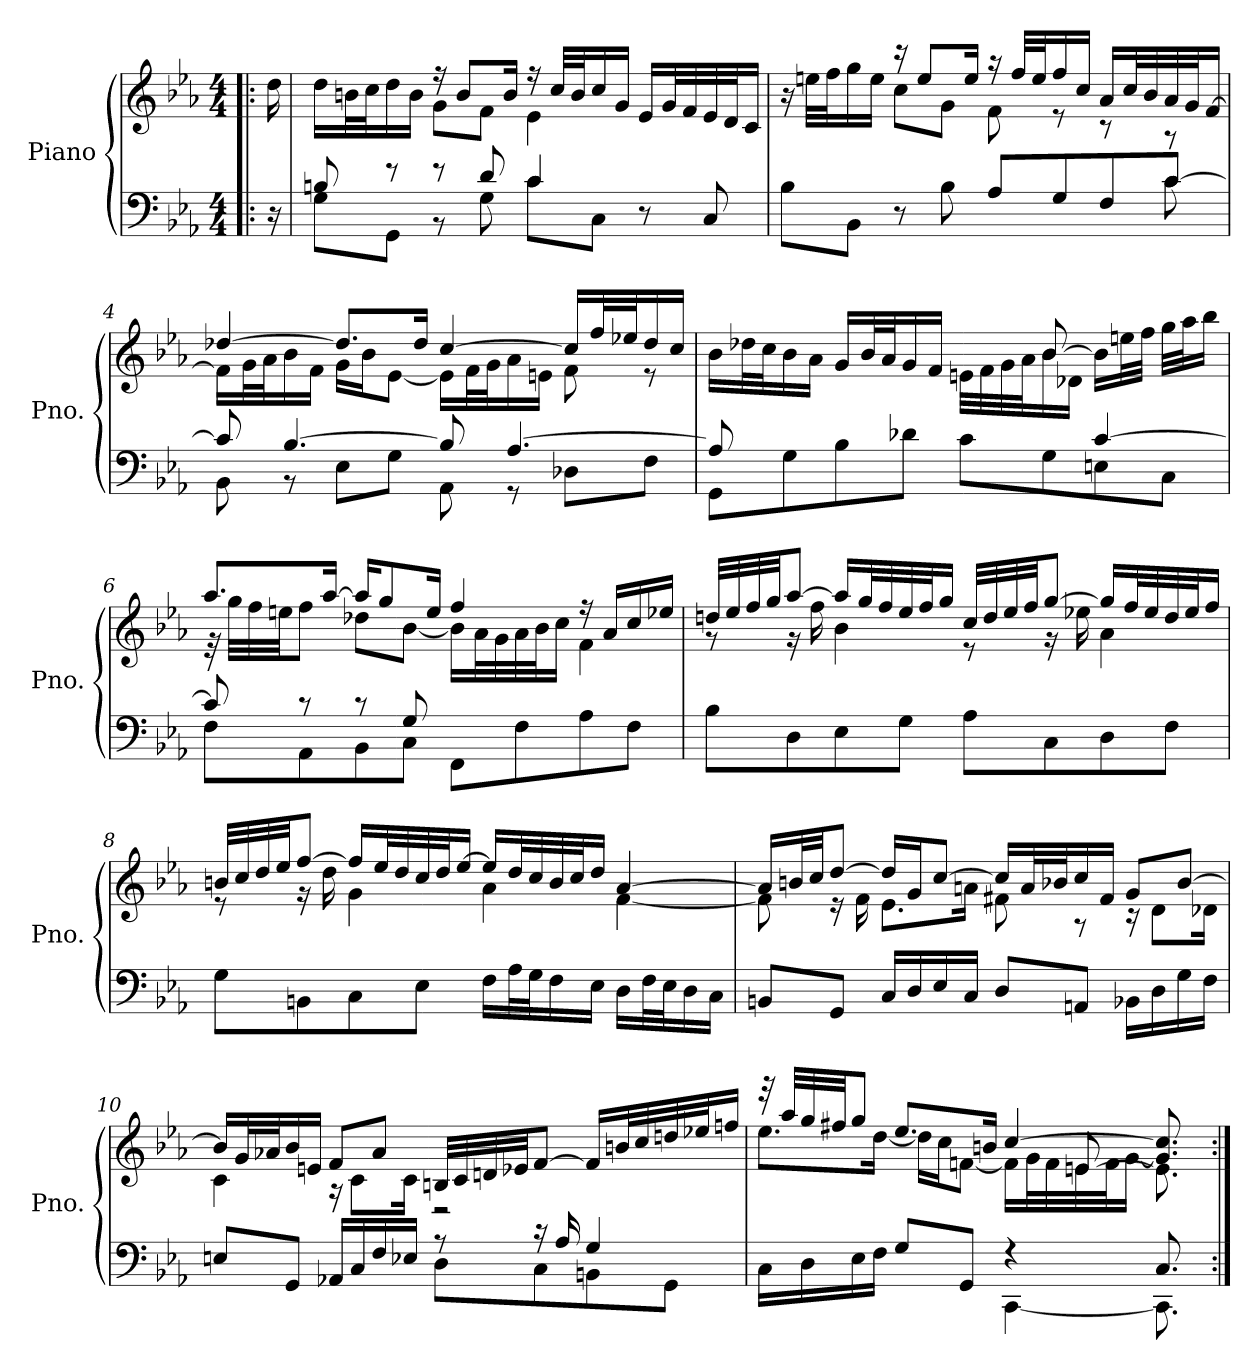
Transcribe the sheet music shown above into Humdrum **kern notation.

**kern	**kern
*part1	*part1
*staff2	*staff1
*I"Piano	*
*I'Pno.	*
*clefF4	*clefG2
*k[b-e-a-]	*k[b-e-a-]
*E-:	*E-:
*M4/4	*M4/4
*MM21	*MM21
=1!|:	=1!|:
16r	16dd\
=2	=2
*^	*^
8Bn/	8G\L	16dd\LL	4ryy
.	.	32bn\L	.
.	.	32cc\J	.
8r	8GG\J	16dd\	.
.	.	16b\JJ	.
8r	8r	16r	8g\L
.	.	8b/L	.
8d/	8G\	.	8f\J
.	.	16b/Jk	.
4c/	8c\L	16r	4e-\
.	.	32cc/LLL	.
.	.	32b/J	.
.	8C\J	16cc/	.
.	.	16g/JJ	.
8r	4ryy	4ryy	16e-/LL
.	.	.	32g/L
.	.	.	32f/
8C/	.	.	32e-/
.	.	.	32d/J
.	.	.	16c/JJ
=3	=3	=3	=3
8B-\L	2..ryy	16r	4ryy
.	.	32een\LLL	.
.	.	32ff\J	.
8BB-\J	.	16gg\	.
.	.	16ee\JJ	.
8r	.	16r	8cc\L
.	.	8ee/L	.
8B-\	.	.	8g\J
.	.	16ee/Jk	.
8A-/L	.	16r	8f\
.	.	32ff/LLL	.
.	.	32ee/J	.
8G/	.	16ff/	8r
.	.	16cc/JJ	.
8F/	.	16a-/LL	8r
.	.	32cc/L	.
.	.	32b-/	.
[8c/J	8c\	32a-/	8r
.	.	32g/J	.
.	.	[16f/JJ	.
!!LO:LB:g=z	!!
=4	=4	=4	=4
8c/]	8BB-\	[4dd-X/	16f\LL]
.	.	.	32g\L
.	.	.	32a-\J
[4.B-/	8r	.	16b-\
.	.	.	16f\JJ
.	8E-\L	8.dd-/L]	16g\LL
.	.	.	16b-\J
.	8G\J	.	[8e-\J
.	.	16dd-/Jk	.
8B-/]	8AA-\	[4cc/	16e-\LL]
.	.	.	32f\L
.	.	.	32g\J
[4.A-/	8r	.	16a-\
.	.	.	16en\JJ
.	8D-X\L	16cc/LL]	8f\
.	.	32ff/L	.
.	.	32ee-X/J	.
.	8F\J	16dd-/	8r
.	.	16cc/JJ	.
!!LO:LB:g=z	!!
=5	=5	=5	=5
8A-/]	8GG\L	2ryy	16b-\LL
.	.	.	32dd-X\L
.	.	.	32cc\J
2ryy	8G\	.	16b-\
.	.	.	16a-\JJ
.	8B-\	.	16g/LL
.	.	.	32b-/L
.	.	.	32a-/J
.	8d-X\J	.	16g/
.	.	.	16f/JJ
.	8c\L	8ryy	32en\LLL
.	.	.	32f\
.	.	.	32g\
.	.	.	32a-\J
8ryy	8G\	[8b-/	16b-\
.	.	.	16d-X\JJ
[4c/	8En\	16b-\LL]	4ryy
.	.	32een\L	.
.	.	32ff\JJJ	.
.	8C\J	32gg\LLL	.
.	.	32aa-\J	.
.	.	16bb-\JJ	.
!!LO:LB:g=z	!!
=6	=6	=6	=6
8c/]	8F\L	8.aa-/L	32r
.	.	.	32gg\LLL
.	.	.	32ff\
.	.	.	32een\JJ
8r	8AA-\	.	8ff\J
.	.	[16aa-/Jk	.
8r	8BB-\	16aa-/KL]	8dd-X\L
.	.	8gg/	.
8G/	8C\J	.	[8b-\J
.	.	16ee/Jk	.
2ryy	8FF\L	4ff/	16b-\LL]
.	.	.	32a-\L
.	.	.	32g\
.	8F\	.	32a-\
.	.	.	32b-\J
.	.	.	16cc\JJ
.	8A-\	16r	4f\
.	.	16a-/LL	.
.	8F\J	16cc/	.
.	.	16ee-X/JJ	.
*v	*v	*	*
!!LO:LB:g=z	!!
=7	=7	=7
8B-\L	32ddn/LLL	8r
.	32ee-/	.
.	32ff/	.
.	32gg/JJ	.
8D\	[8aa-/J	16r
.	.	16ff\
8E-\	16aa-/LL]	4b-\
.	32gg/L	.
.	32ff/	.
8G\J	32ee-/	.
.	32ff/J	.
.	16gg/JJ	.
8A-\L	32cc/LLL	8r
.	32dd/	.
.	32ee-/	.
.	32ff/JJ	.
8C\	[8gg/J	16r
.	.	16ee-X\
8D\	16gg/LL]	4a-\
.	32ff/L	.
.	32ee-/	.
8F\J	32dd/	.
.	32ee-/J	.
.	16ff/JJ	.
!!LO:PB:g=z	!!
=8	=8	=8
8G\L	32bn/LLL	8r
.	32cc/	.
.	32dd/	.
.	32ee-/JJ	.
8BBn\	[8ff/J	16r
.	.	16dd\
8C\	16ff/LL]	4g\
.	32ee-/L	.
.	32dd/	.
8E-\J	32cc/	.
.	32dd/J	.
.	[16ee-/JJ	.
16F\LL	16ee-/LL]	4a-\
32A-\L	32dd/L	.
32G\J	32cc/	.
16F\	32b/	.
.	32cc/J	.
16E-\JJ	16dd/JJ	.
16D\LL	[4a-/	[4f\
32F\L	.	.
32E-\J	.	.
16D\	.	.
16C\JJ	.	.
=9	=9	=9
8BBn/L	16a-/LL]	8f\]
.	32bn/L	.
.	32cc/JJ	.
8GG/J	[8dd/J	16r
.	.	16f\
16C/LL	16dd/LL]	8.e-\L
16D/	16g/J	.
16E-/	[8cc/J	.
16C/JJ	.	16an\Jk
8D/L	16cc/LL]	8f#X\
.	32a/L	.
.	32b-X/J	.
8AAn/J	16cc/	8r
.	16f#/JJ	.
16BB-X\LL	8g/L	16r
16D\	.	8d\L
16G\	[8b-/J	.
16F\JJ	.	16d-X\Jk
!!LO:LB:g=z	!!
=10	=10	=10
*^	*	*
8En/L	2ryy	16b-/LL]	4c\
.	.	32g/L	.
.	.	32a-X/J	.
8GG/J	.	16b-/	.
.	.	16en/JJ	.
16AA-X/LL	.	8f/L	16r
16C/	.	.	8c\L
16F/	.	8a-/J	.
16E-X/JJ	.	.	16c\Jk
8r	8D\L	32Bn/LLL	2r
.	.	32c/	.
.	.	32dn/	.
.	.	32e-X/JJ	.
16r	8C\	[8f/J	.
16A-/	.	.	.
4G/	8BBn\	16f/LL]	.
.	.	32bn/L	.
.	.	32cc/	.
.	8GG\J	32ddn/	.
.	.	32ee-X/J	.
.	.	16ffn/JJ	.
!!LO:LB:g=z
=11	=11	=11	=11
*	*	*	*^
16C\LL	2ryy	32r	8.ee-\L	8ryy
.	.	32aa-/LLL	.	.
16D\	.	32gg/	.	.
.	.	32ff#X/JJ	.	.
*	*	*	*v	*v
16E-\	.	8gg/J	.
16F\JJ	.	.	[16dd\Jk
8G/L	.	8.ee-/L	16dd\LL]
.	.	.	16cc\J
8GG/J	.	.	[8fn\J
.	.	16bn/Jk	.
4r	[4CC\	[4cc/	16f\LL]
.	.	.	32g\L
.	.	.	32f\
*	*	*	*^
.	.	.	32en\	[8e/
.	.	.	32f\J	.
.	.	.	[16g\JJ	.
8.C/	8.CC\]	8.g/] 8.cc/]	8.e\]	4ryy
16ryy	16ryy	16ryy	16ryy	.
*v	*v	*	*	*
*	*v	*v	*v
=:|!	=:|!
*-	*-
